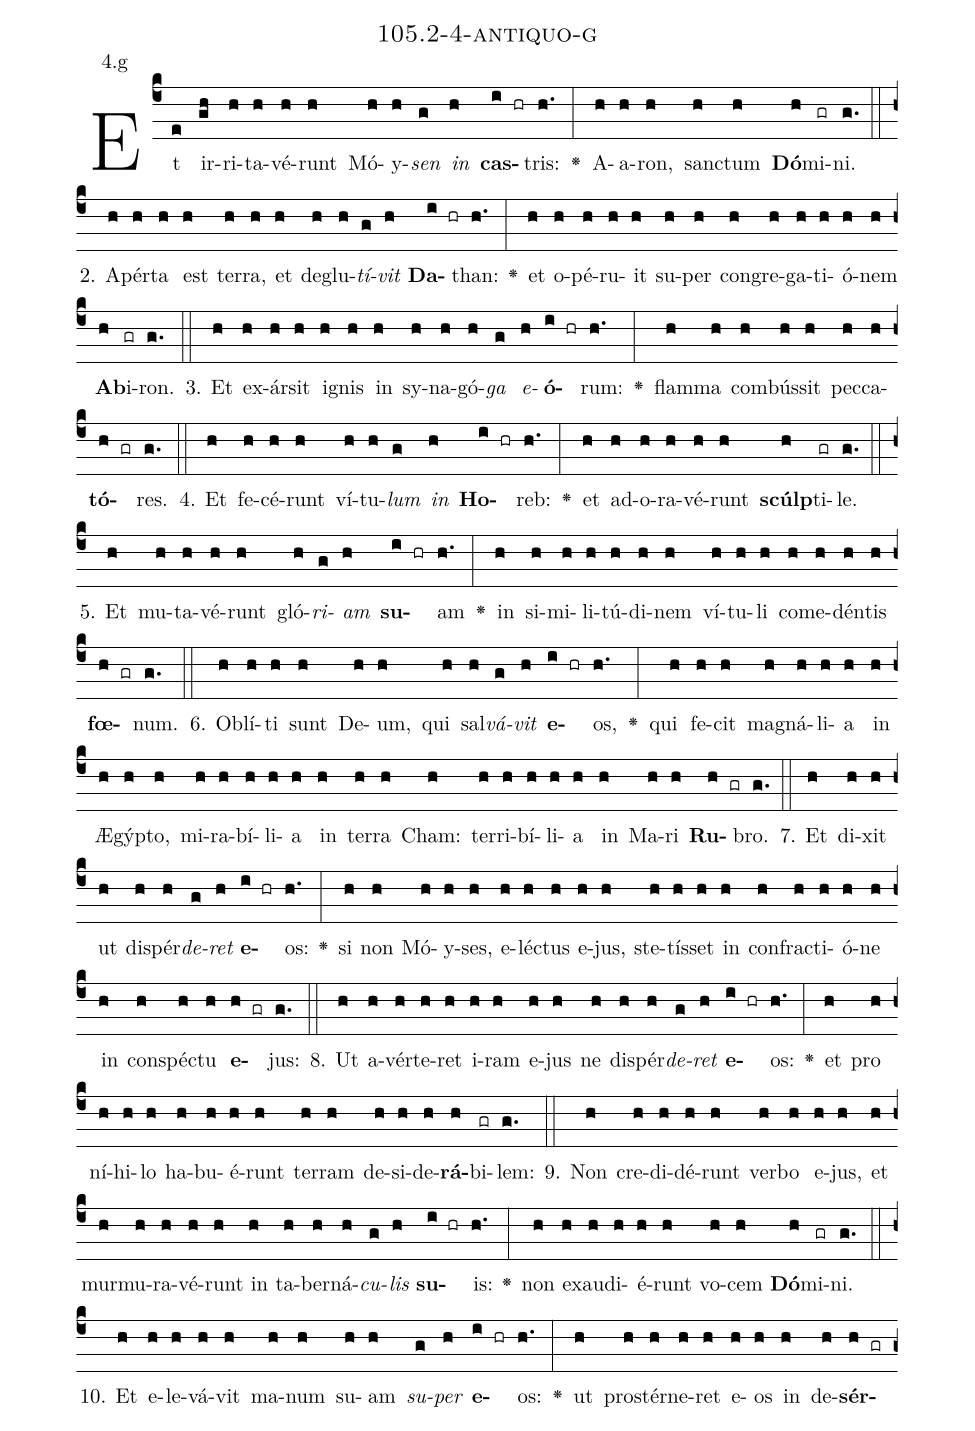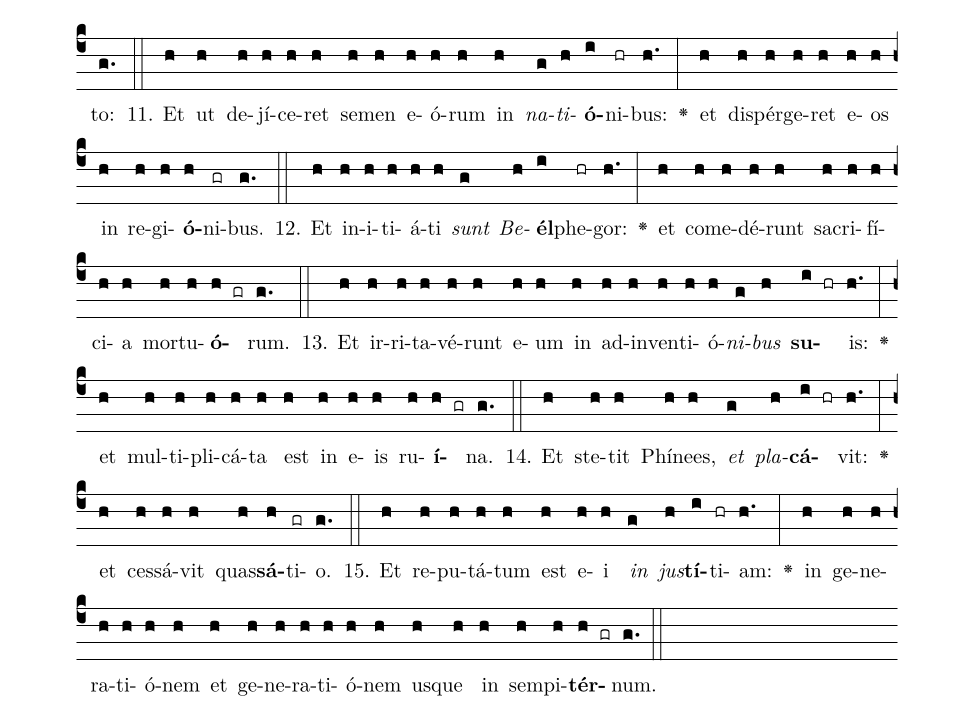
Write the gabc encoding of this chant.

name: 105.2-4-antiquo-g;
annotation: 4.g;
%%
(c4)Et(e) ir(gh)ri(h)ta(h)vé(h)runt(h) Mó(h)y(h)<i>sen</i>(g) <i>in</i>(h) <b>cas</b>(i hr)tris:(h.) <v>\greheightstar</v>(:) A(h)a(h)ron,(h) sanc(h)tum(h) <b>Dó</b>(h)mi(gr)ni.(g.) (::)
2. A(h)pér(h)ta(h) est(h) ter(h)ra,(h) et(h) de(h)glu(h)<i>tí</i>(g)<i>vit</i>(h) <b>Da</b>(i hr)than:(h.) <v>\greheightstar</v>(:) et(h) o(h)pé(h)ru(h)it(h) su(h)per(h) con(h)gre(h)ga(h)ti(h)ó(h)nem(h) <b>Ab</b>(h)i(gr)ron.(g.) (::)
3. Et(h) ex(h)ár(h)sit(h) i(h)gnis(h) in(h) sy(h)na(h)gó(h)<i>ga</i>(g) <i>e</i>(h)<b>ó</b>(i hr)rum:(h.) <v>\greheightstar</v>(:) flam(h)ma(h) com(h)bús(h)sit(h) pec(h)ca(h)<b>tó</b>(h gr)res.(g.) (::)
4. Et(h) fe(h)cé(h)runt(h) ví(h)tu(h)<i>lum</i>(g) <i>in</i>(h) <b>Ho</b>(i hr)reb:(h.) <v>\greheightstar</v>(:) et(h) ad(h)o(h)ra(h)vé(h)runt(h) <b>scúlp</b>(h)ti(gr)le.(g.) (::)
5. Et(h) mu(h)ta(h)vé(h)runt(h) gló(h)<i>ri</i>(g)<i>am</i>(h) <b>su</b>(i hr)am(h.) <v>\greheightstar</v>(:) in(h) si(h)mi(h)li(h)tú(h)di(h)nem(h) ví(h)tu(h)li(h) com(h)e(h)dén(h)tis(h) <b>fœ</b>(h gr)num.(g.) (::)
6. Ob(h)lí(h)ti(h) sunt(h) De(h)um,(h) qui(h) sal(h)<i>vá</i>(g)<i>vit</i>(h) <b>e</b>(i hr)os,(h.) <v>\greheightstar</v>(:) qui(h) fe(h)cit(h) ma(h)gná(h)li(h)a(h) in(h) Æ(h)gýp(h)to,(h) mi(h)ra(h)bí(h)li(h)a(h) in(h) ter(h)ra(h) Cham:(h) ter(h)ri(h)bí(h)li(h)a(h) in(h) Ma(h)ri(h) <b>Ru</b>(h gr)bro.(g.) (::)
7. Et(h) di(h)xit(h) ut(h) dis(h)pér(h)<i>de</i>(g)<i>ret</i>(h) <b>e</b>(i hr)os:(h.) <v>\greheightstar</v>(:) si(h) non(h) Mó(h)y(h)ses,(h) e(h)léc(h)tus(h) e(h)jus,(h) ste(h)tís(h)set(h) in(h) con(h)frac(h)ti(h)ó(h)ne(h) in(h) con(h)spéc(h)tu(h) <b>e</b>(h gr)jus:(g.) (::)
8. Ut(h) a(h)vér(h)te(h)ret(h) i(h)ram(h) e(h)jus(h) ne(h) dis(h)pér(h)<i>de</i>(g)<i>ret</i>(h) <b>e</b>(i hr)os:(h.) <v>\greheightstar</v>(:) et(h) pro(h) ní(h)hi(h)lo(h) ha(h)bu(h)é(h)runt(h) ter(h)ram(h) de(h)si(h)de(h)<b>rá</b>(h)bi(gr)lem:(g.) (::)
9. Non(h) cre(h)di(h)dé(h)runt(h) ver(h)bo(h) e(h)jus,(h) et(h) mur(h)mu(h)ra(h)vé(h)runt(h) in(h) ta(h)ber(h)ná(h)<i>cu</i>(g)<i>lis</i>(h) <b>su</b>(i hr)is:(h.) <v>\greheightstar</v>(:) non(h) ex(h)au(h)di(h)é(h)runt(h) vo(h)cem(h) <b>Dó</b>(h)mi(gr)ni.(g.) (::)
10. Et(h) e(h)le(h)vá(h)vit(h) ma(h)num(h) su(h)am(h) <i>su</i>(g)<i>per</i>(h) <b>e</b>(i hr)os:(h.) <v>\greheightstar</v>(:) ut(h) pro(h)stér(h)ne(h)ret(h) e(h)os(h) in(h) de(h)<b>sér</b>(h gr)to:(g.) (::)
11. Et(h) ut(h) de(h)jí(h)ce(h)ret(h) se(h)men(h) e(h)ó(h)rum(h) in(h) <i>na</i>(g)<i>ti</i>(h)<b>ó</b>(i)ni(hr)bus:(h.) <v>\greheightstar</v>(:) et(h) di(h)spér(h)ge(h)ret(h) e(h)os(h) in(h) re(h)gi(h)<b>ó</b>(h)ni(gr)bus.(g.) (::)
12. Et(h) in(h)i(h)ti(h)á(h)ti(h) <i>sunt</i>(g) <i>Be</i>(h)<b>él</b>(i)phe(hr)gor:(h.) <v>\greheightstar</v>(:) et(h) com(h)e(h)dé(h)runt(h) sa(h)cri(h)fí(h)ci(h)a(h) mor(h)tu(h)<b>ó</b>(h gr)rum.(g.) (::)
13. Et(h) ir(h)ri(h)ta(h)vé(h)runt(h) e(h)um(h) in(h) ad(h)in(h)ven(h)ti(h)ó(h)<i>ni</i>(g)<i>bus</i>(h) <b>su</b>(i hr)is:(h.) <v>\greheightstar</v>(:) et(h) mul(h)ti(h)pli(h)cá(h)ta(h) est(h) in(h) e(h)is(h) ru(h)<b>í</b>(h gr)na.(g.) (::)
14. Et(h) ste(h)tit(h) Phí(h)nees,(h) <i>et</i>(g) <i>pla</i>(h)<b>cá</b>(i hr)vit:(h.) <v>\greheightstar</v>(:) et(h) ces(h)sá(h)vit(h) quas(h)<b>sá</b>(h)ti(gr)o.(g.) (::)
15. Et(h) re(h)pu(h)tá(h)tum(h) est(h) e(h)i(h) <i>in</i>(g) <i>jus</i>(h)<b>tí</b>(i)ti(hr)am:(h.) <v>\greheightstar</v>(:) in(h) ge(h)ne(h)ra(h)ti(h)ó(h)nem(h) et(h) ge(h)ne(h)ra(h)ti(h)ó(h)nem(h) us(h)que(h) in(h) sem(h)pi(h)<b>tér</b>(h gr)num.(g.) (::)
